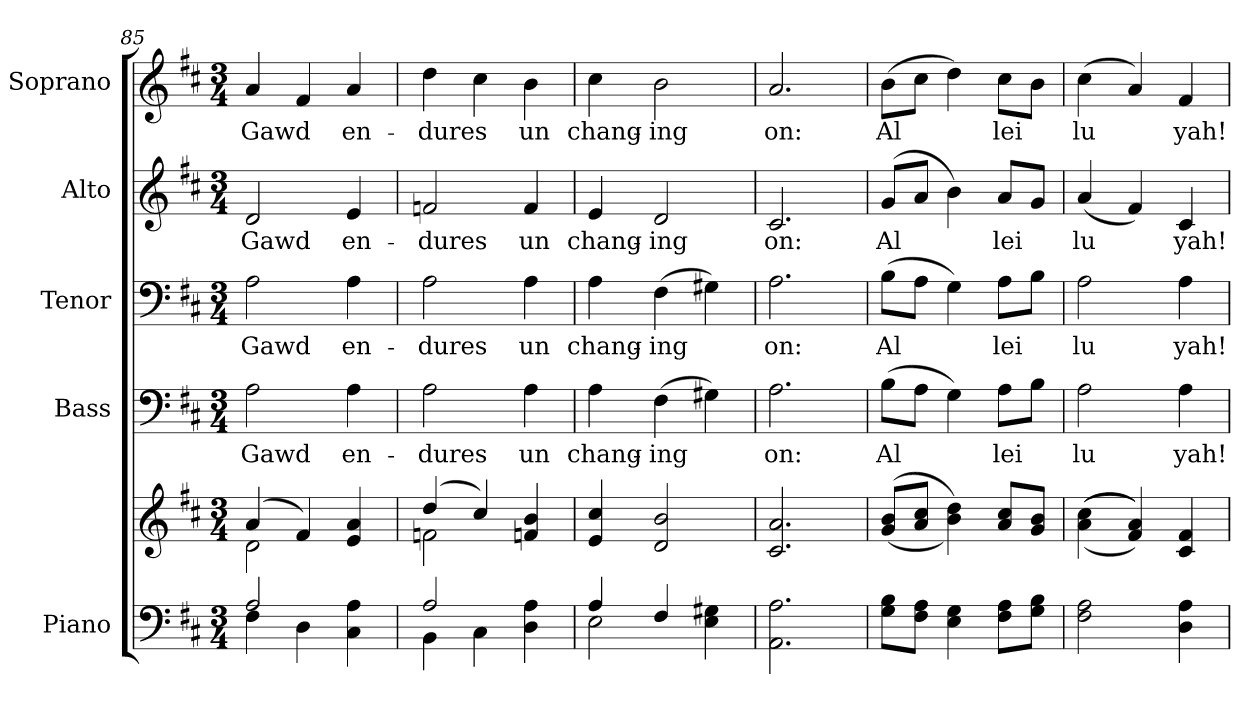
**kern	**kern	**kern	**text	**kern	**text	**kern	**text	**kern	**text
*part5	*part5	*part4	*part4	*part3	*part3	*part2	*part2	*part1	*part1
*staff6	*staff5	*staff4	*staff4	*staff3	*staff3	*staff2	*staff2	*staff1	*staff1
*I"Piano	*	*I"Bass	*	*I"Tenor	*	*I"Alto	*	*I"Soprano	*
*I'Pno.	*	*I'B.	*	*I'T.	*	*I'A.	*	*I'S.	*
!!LO:PB:g=z
*clefF4	*clefG2	*clefF4	*	*clefF4	*	*clefG2	*	*clefG2	*
*k[f#c#]	*k[f#c#]	*k[f#c#]	*	*k[f#c#]	*	*k[f#c#]	*	*k[f#c#]	*
*D:	*D:	*D:	*	*D:	*	*D:	*	*D:	*
*M3/4	*M3/4	*M3/4	*	*M3/4	*	*M3/4	*	*M3/4	*
=85	=85	=85	=85	=85	=85	=85	=85	=85	=85
*^	*^	*	*	*	*	*	*	*	*
!	!	!	!	!	!LO:LY:b:color=#000000	!	!	!	!	!	!
!	!	!	!	!	!	!	!LO:LY:b:color=#000000	!	!	!	!
!	!	!	!	!	!	!	!	!	!LO:LY:b:color=#000000	!	!
!	!	!	!	!	!	!	!	!	!	!	!LO:LY:b:color=#000000
2Ai/	4F#i\	(4ai/	2di\	2Ai\	Gawd	2Ai\	Gawd	2di/	Gawd	4ai/	Gawd
.	4Di\	4f#i/)	.	.	.	.	.	.	.	4f#i/	.
!	!	!	!	!	!LO:LY:b:color=#000000	!	!	!	!	!	!
!	!	!	!	!	!	!	!LO:LY:b:color=#000000	!	!	!	!
!	!	!	!	!	!	!	!	!	!LO:LY:b:color=#000000	!	!
!	!	!	!	!	!	!	!	!	!	!	!LO:LY:b:color=#000000
4C#i\ 4Ai	4ryy	4ei/ 4ai	4ryy	4Ai\	en-	4Ai\	en-	4ei/	en-	4ai/	en-
=86	=86	=86	=86	=86	=86	=86	=86	=86	=86	=86	=86
!	!	!	!	!	!LO:LY:b:color=#000000	!	!	!	!	!	!
!	!	!	!	!	!	!	!LO:LY:b:color=#000000	!	!	!	!
!	!	!	!	!	!	!	!	!	!LO:LY:b:color=#000000	!	!
!	!	!	!	!	!	!	!	!	!	!	!LO:LY:b:color=#000000
2Ai/	4BBi\	(4ddi/	2fni\	2Ai\	-dures	2Ai\	-dures	2fni/	-dures	4ddi\	-dures
.	4C#i\	4cc#i/)	.	.	.	.	.	.	.	4cc#i\	.
!	!	!	!	!	!LO:LY:b:color=#000000	!	!	!	!	!	!
!	!	!	!	!	!	!	!LO:LY:b:color=#000000	!	!	!	!
!	!	!	!	!	!	!	!	!	!LO:LY:b:color=#000000	!	!
!	!	!	!	!	!	!	!	!	!	!	!LO:LY:b:color=#000000
4Di\ 4Ai	4ryy	4fni/ 4bi	4ryy	4Ai\	un	4Ai\	un	4fi/	un	4bi\	un
*	*	*v	*v	*	*	*	*	*	*	*	*
=87	=87	=87	=87	=87	=87	=87	=87	=87	=87	=87
*	*	*^	*	*	*	*	*	*	*	*
!	!	!	!	!	!LO:LY:b:color=#000000	!	!	!	!	!	!
*	*	*v	*v	*	*	*	*	*	*	*	*
*	*	*^	*	*	*	*	*	*	*	*
!	!	!	!	!	!	!	!LO:LY:b:color=#000000	!	!	!	!
*	*	*v	*v	*	*	*	*	*	*	*	*
*	*	*^	*	*	*	*	*	*	*	*
!	!	!	!	!	!	!	!	!	!LO:LY:b:color=#000000	!	!
*	*	*v	*v	*	*	*	*	*	*	*	*
*	*	*^	*	*	*	*	*	*	*	*
!	!	!	!	!	!	!	!	!	!	!	!LO:LY:b:color=#000000
*	*	*v	*v	*	*	*	*	*	*	*	*
4Ai/	2Ei\	4ei/ 4cc#i	4Ai\	chang-	4Ai\	chang-	4ei/	chang-	4cc#i\	chang-
!	!	!	!	!LO:LY:b:color=#000000	!	!	!	!	!	!
!	!	!	!	!	!	!LO:LY:b:color=#000000	!	!	!	!
!	!	!	!	!	!	!	!	!LO:LY:b:color=#000000	!	!
!	!	!	!	!	!	!	!	!	!	!LO:LY:b:color=#000000
4F#i/	.	2di/ 2bi	(4F#i\	-ing	(4F#i\	-ing	2di/	-ing	2bi\	-ing
4Ei\ 4G#Xi	4ryy	.	4G#Xi\)	.	4G#Xi\)	.	.	.	.	.
*v	*v	*	*	*	*	*	*	*	*	*
=88	=88	=88	=88	=88	=88	=88	=88	=88	=88
*^	*	*	*	*	*	*	*	*	*
!	!	!	!	!LO:LY:b:color=#000000	!	!	!	!	!	!
*v	*v	*	*	*	*	*	*	*	*	*
*^	*	*	*	*	*	*	*	*	*
!	!	!	!	!	!	!LO:LY:b:color=#000000	!	!	!	!
*v	*v	*	*	*	*	*	*	*	*	*
*^	*	*	*	*	*	*	*	*	*
!	!	!	!	!	!	!	!	!LO:LY:b:color=#000000	!	!
*v	*v	*	*	*	*	*	*	*	*	*
*^	*	*	*	*	*	*	*	*	*
!	!	!	!	!	!	!	!	!	!	!LO:LY:b:color=#000000
*v	*v	*	*	*	*	*	*	*	*	*
2.AAi\ 2.Ai	2.c#i/ 2.ai	2.Ai\	on:	2.Ai\	on:	2.c#i/	on:	2.ai/	on:
!!LO:LB:g=z
=89	=89	=89	=89	=89	=89	=89	=89	=89	=89
!	!	!	!LO:LY:b:color=#000000	!	!	!	!	!	!
!	!	!	!	!	!LO:LY:b:color=#000000	!	!	!	!
!	!	!	!	!	!	!	!LO:LY:b:color=#000000	!	!
!	!	!	!	!	!	!	!	!	!LO:LY:b:color=#000000
8Gi\ 8BiL	((8gi/ 8biL	(8Bi\L	Al	(8Bi\L	Al	(8gi/L	Al	(8bi\L	Al
8F#i\ 8AiJ	8ai/ 8cc#iJ	8Ai\J	.	8Ai\J	.	8ai/J	.	8cc#i\J	.
4Ei\ 4Gi	4bi\ 4ddi))	4Gi\)	.	4Gi\)	.	4bi\)	.	4ddi\)	.
!	!	!	!LO:LY:b:color=#000000	!	!	!	!	!	!
!	!	!	!	!	!LO:LY:b:color=#000000	!	!	!	!
!	!	!	!	!	!	!	!LO:LY:b:color=#000000	!	!
!	!	!	!	!	!	!	!	!	!LO:LY:b:color=#000000
8F#i\ 8AiL	8ai/ 8cc#iL	8Ai\L	lei	8Ai\L	lei	8ai/L	lei	8cc#i\L	lei
8Gi\ 8BiJ	8gi/ 8biJ	8Bi\J	.	8Bi\J	.	8gi/J	.	8bi\J	.
=90	=90	=90	=90	=90	=90	=90	=90	=90	=90
!	!	!	!LO:LY:b:color=#000000	!	!	!	!	!	!
!	!	!	!	!	!LO:LY:b:color=#000000	!	!	!	!
!	!	!	!	!	!	!	!LO:LY:b:color=#000000	!	!
!	!	!	!	!	!	!	!	!	!LO:LY:b:color=#000000
2F#i\ 2Ai	(((4ai\ 4cc#i	2Ai\	lu	2Ai\	lu	(4ai/	lu	(4cc#i\	lu
.	4f#i/ 4ai)))	.	.	.	.	4f#i/)	.	4ai/)	.
!	!	!	!LO:LY:b:color=#000000	!	!	!	!	!	!
!	!	!	!	!	!LO:LY:b:color=#000000	!	!	!	!
!	!	!	!	!	!	!	!LO:LY:b:color=#000000	!	!
!	!	!	!	!	!	!	!	!	!LO:LY:b:color=#000000
4Di\ 4Ai	4c#i/ 4f#i	4Ai\	yah!	4Ai\	yah!	4c#i/	yah!	4f#i/	yah!
=	=	=	=	=	=	=	=	=	=
*-	*-	*-	*-	*-	*-	*-	*-	*-	*-
